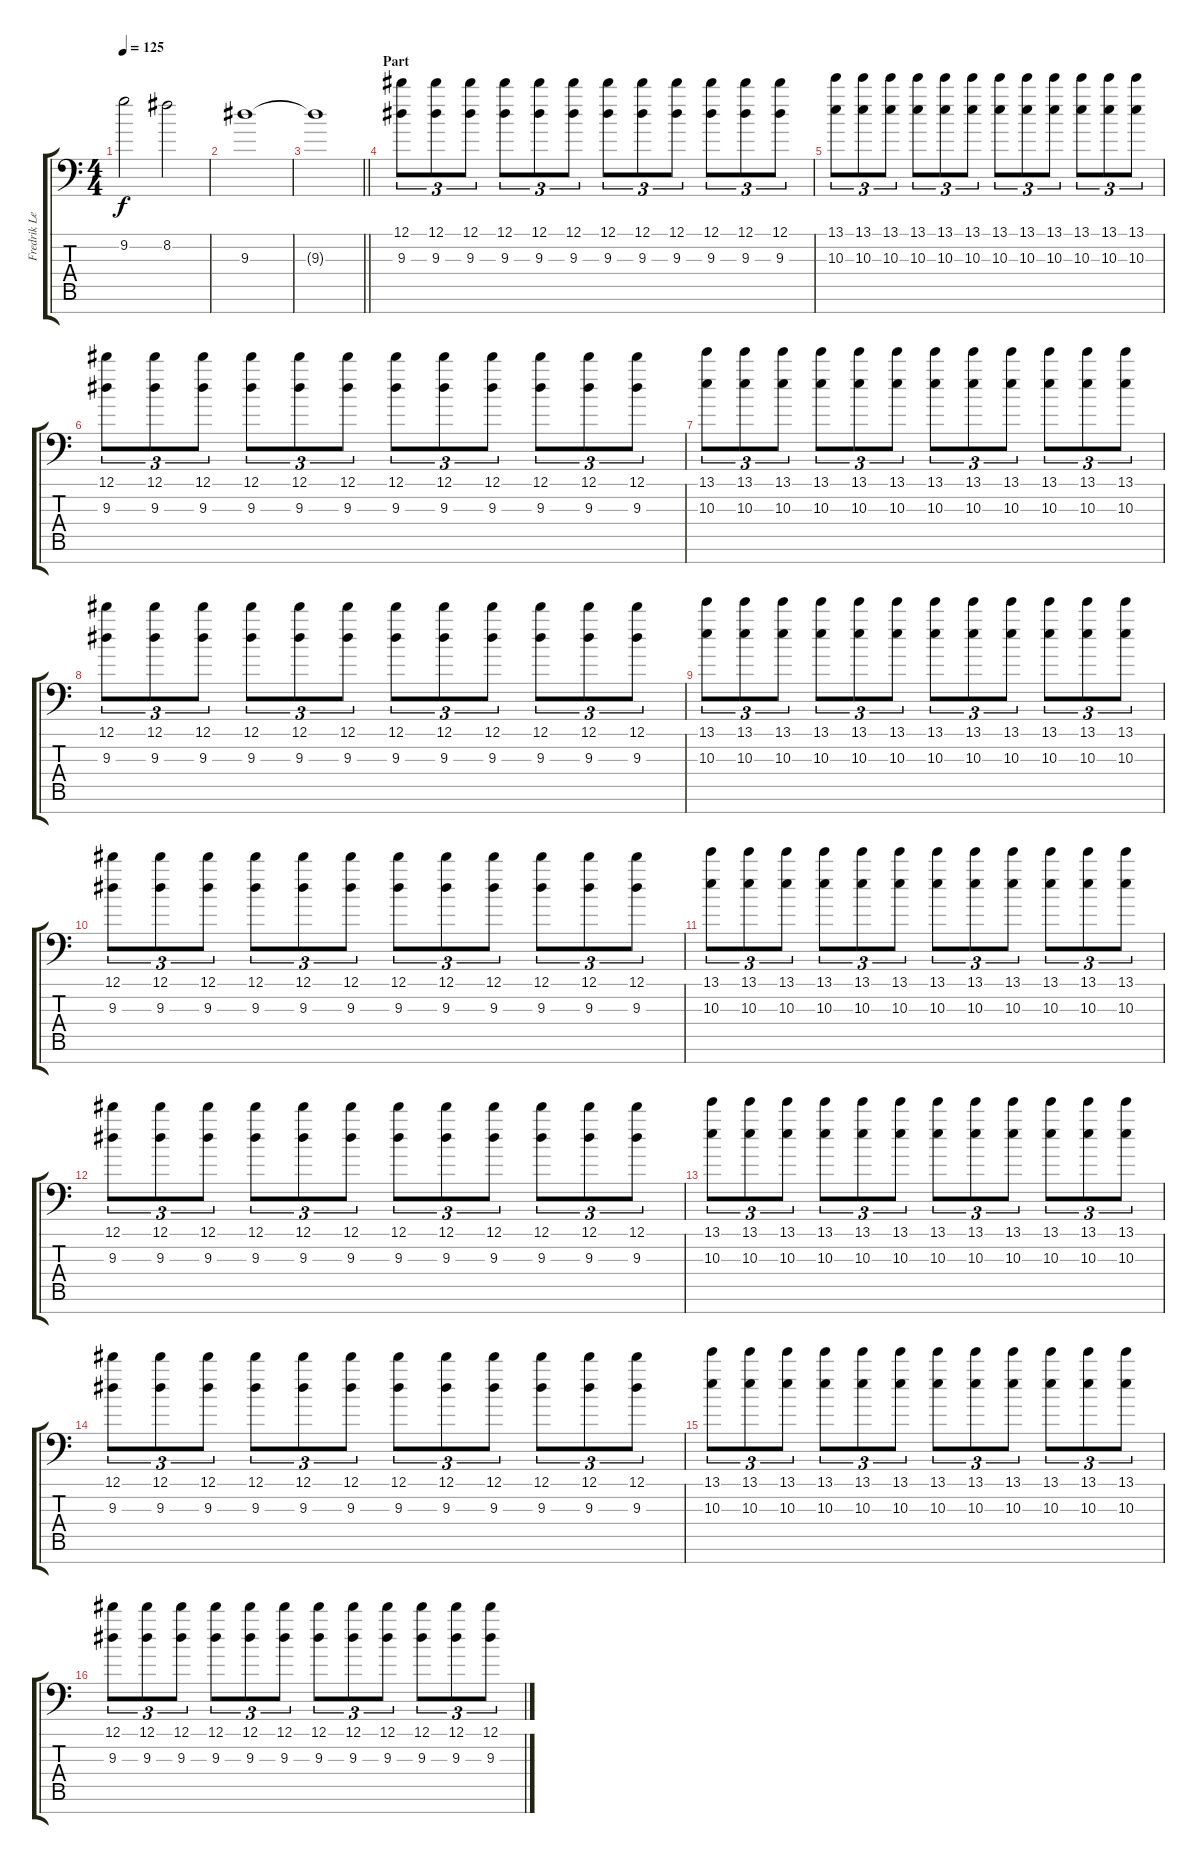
\track ("Fredrik Lead" "Fredrik Le") {instrument electricguitarmuted}
\staff {score tabs}
\tuning (Eb4 Bb3 Gb3 Db3 Ab2 Eb2 Bb1) {hide}
\ts (4 4)
\tempo 125
\clef f4
\ks c
9.2.2{dy f} 8.2.2 |
9.3.1 |
\barLineRight lightlight
9.3{t}.1 |
\section ("" "Part")
(12.1 9.3).8{tu (3 2) instrument overdrivenguitar} (12.1 9.3).8{tu (3 2)} (12.1 9.3).8{tu (3 2)} (12.1 9.3).8{tu (3 2)} (12.1 9.3).8{tu (3 2)} (12.1 9.3).8{tu (3 2)} (12.1 9.3).8{tu (3 2)} (12.1 9.3).8{tu (3 2)} (12.1 9.3).8{tu (3 2)} (12.1 9.3).8{tu (3 2)} (12.1 9.3).8{tu (3 2)} (12.1 9.3).8{tu (3 2)} |
(13.1 10.3).8{tu (3 2)} (13.1 10.3).8{tu (3 2)} (13.1 10.3).8{tu (3 2)} (13.1 10.3).8{tu (3 2)} (13.1 10.3).8{tu (3 2)} (13.1 10.3).8{tu (3 2)} (13.1 10.3).8{tu (3 2)} (13.1 10.3).8{tu (3 2)} (13.1 10.3).8{tu (3 2)} (13.1 10.3).8{tu (3 2)} (13.1 10.3).8{tu (3 2)} (13.1 10.3).8{tu (3 2)} |
(12.1 9.3).8{tu (3 2)} (12.1 9.3).8{tu (3 2)} (12.1 9.3).8{tu (3 2)} (12.1 9.3).8{tu (3 2)} (12.1 9.3).8{tu (3 2)} (12.1 9.3).8{tu (3 2)} (12.1 9.3).8{tu (3 2)} (12.1 9.3).8{tu (3 2)} (12.1 9.3).8{tu (3 2)} (12.1 9.3).8{tu (3 2)} (12.1 9.3).8{tu (3 2)} (12.1 9.3).8{tu (3 2)} |
(13.1 10.3).8{tu (3 2)} (13.1 10.3).8{tu (3 2)} (13.1 10.3).8{tu (3 2)} (13.1 10.3).8{tu (3 2)} (13.1 10.3).8{tu (3 2)} (13.1 10.3).8{tu (3 2)} (13.1 10.3).8{tu (3 2)} (13.1 10.3).8{tu (3 2)} (13.1 10.3).8{tu (3 2)} (13.1 10.3).8{tu (3 2)} (13.1 10.3).8{tu (3 2)} (13.1 10.3).8{tu (3 2)} |
(12.1 9.3).8{tu (3 2)} (12.1 9.3).8{tu (3 2)} (12.1 9.3).8{tu (3 2)} (12.1 9.3).8{tu (3 2)} (12.1 9.3).8{tu (3 2)} (12.1 9.3).8{tu (3 2)} (12.1 9.3).8{tu (3 2)} (12.1 9.3).8{tu (3 2)} (12.1 9.3).8{tu (3 2)} (12.1 9.3).8{tu (3 2)} (12.1 9.3).8{tu (3 2)} (12.1 9.3).8{tu (3 2)} |
(13.1 10.3).8{tu (3 2)} (13.1 10.3).8{tu (3 2)} (13.1 10.3).8{tu (3 2)} (13.1 10.3).8{tu (3 2)} (13.1 10.3).8{tu (3 2)} (13.1 10.3).8{tu (3 2)} (13.1 10.3).8{tu (3 2)} (13.1 10.3).8{tu (3 2)} (13.1 10.3).8{tu (3 2)} (13.1 10.3).8{tu (3 2)} (13.1 10.3).8{tu (3 2)} (13.1 10.3).8{tu (3 2)} |
(12.1 9.3).8{tu (3 2)} (12.1 9.3).8{tu (3 2)} (12.1 9.3).8{tu (3 2)} (12.1 9.3).8{tu (3 2)} (12.1 9.3).8{tu (3 2)} (12.1 9.3).8{tu (3 2)} (12.1 9.3).8{tu (3 2)} (12.1 9.3).8{tu (3 2)} (12.1 9.3).8{tu (3 2)} (12.1 9.3).8{tu (3 2)} (12.1 9.3).8{tu (3 2)} (12.1 9.3).8{tu (3 2)} |
(13.1 10.3).8{tu (3 2)} (13.1 10.3).8{tu (3 2)} (13.1 10.3).8{tu (3 2)} (13.1 10.3).8{tu (3 2)} (13.1 10.3).8{tu (3 2)} (13.1 10.3).8{tu (3 2)} (13.1 10.3).8{tu (3 2)} (13.1 10.3).8{tu (3 2)} (13.1 10.3).8{tu (3 2)} (13.1 10.3).8{tu (3 2)} (13.1 10.3).8{tu (3 2)} (13.1 10.3).8{tu (3 2)} |
(12.1 9.3).8{tu (3 2)} (12.1 9.3).8{tu (3 2)} (12.1 9.3).8{tu (3 2)} (12.1 9.3).8{tu (3 2)} (12.1 9.3).8{tu (3 2)} (12.1 9.3).8{tu (3 2)} (12.1 9.3).8{tu (3 2)} (12.1 9.3).8{tu (3 2)} (12.1 9.3).8{tu (3 2)} (12.1 9.3).8{tu (3 2)} (12.1 9.3).8{tu (3 2)} (12.1 9.3).8{tu (3 2)} |
(13.1 10.3).8{tu (3 2)} (13.1 10.3).8{tu (3 2)} (13.1 10.3).8{tu (3 2)} (13.1 10.3).8{tu (3 2)} (13.1 10.3).8{tu (3 2)} (13.1 10.3).8{tu (3 2)} (13.1 10.3).8{tu (3 2)} (13.1 10.3).8{tu (3 2)} (13.1 10.3).8{tu (3 2)} (13.1 10.3).8{tu (3 2)} (13.1 10.3).8{tu (3 2)} (13.1 10.3).8{tu (3 2)} |
(12.1 9.3).8{tu (3 2)} (12.1 9.3).8{tu (3 2)} (12.1 9.3).8{tu (3 2)} (12.1 9.3).8{tu (3 2)} (12.1 9.3).8{tu (3 2)} (12.1 9.3).8{tu (3 2)} (12.1 9.3).8{tu (3 2)} (12.1 9.3).8{tu (3 2)} (12.1 9.3).8{tu (3 2)} (12.1 9.3).8{tu (3 2)} (12.1 9.3).8{tu (3 2)} (12.1 9.3).8{tu (3 2)} |
(13.1 10.3).8{tu (3 2)} (13.1 10.3).8{tu (3 2)} (13.1 10.3).8{tu (3 2)} (13.1 10.3).8{tu (3 2)} (13.1 10.3).8{tu (3 2)} (13.1 10.3).8{tu (3 2)} (13.1 10.3).8{tu (3 2)} (13.1 10.3).8{tu (3 2)} (13.1 10.3).8{tu (3 2)} (13.1 10.3).8{tu (3 2)} (13.1 10.3).8{tu (3 2)} (13.1 10.3).8{tu (3 2)} |
(12.1 9.3).8{tu (3 2)} (12.1 9.3).8{tu (3 2)} (12.1 9.3).8{tu (3 2)} (12.1 9.3).8{tu (3 2)} (12.1 9.3).8{tu (3 2)} (12.1 9.3).8{tu (3 2)} (12.1 9.3).8{tu (3 2)} (12.1 9.3).8{tu (3 2)} (12.1 9.3).8{tu (3 2)} (12.1 9.3).8{tu (3 2)} (12.1 9.3).8{tu (3 2)} (12.1 9.3).8{tu (3 2)}
